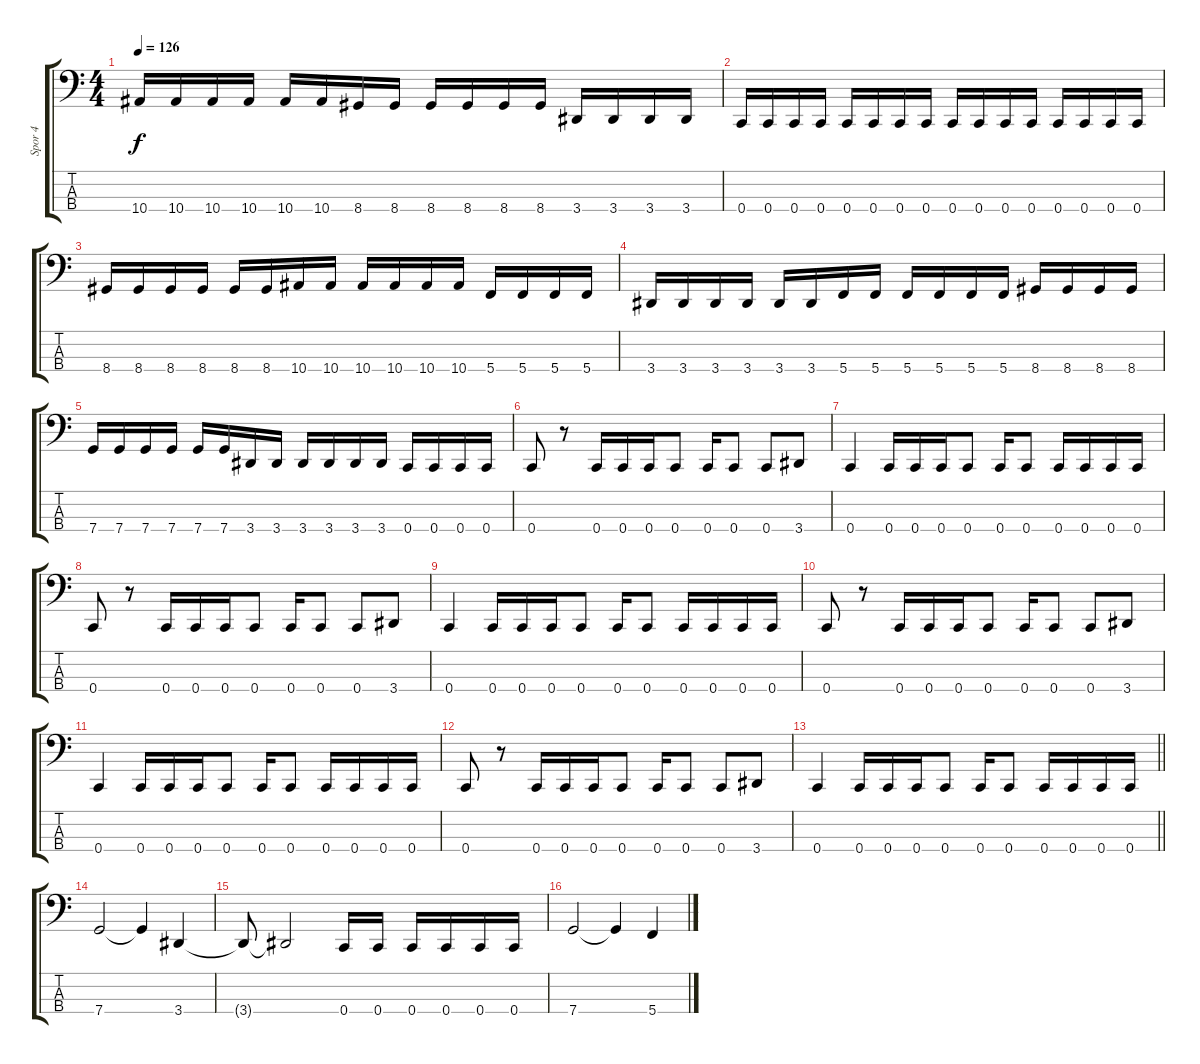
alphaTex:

\track ("Spor 4" "Spor 4") {instrument electricbassfinger}
\staff {score tabs}
\tuning (F2 C2 G1 C1) {hide}
\ts (4 4)
\tempo 126
\clef f4
\ks c
10.4.16{dy f} 10.4.16 10.4.16 10.4.16 10.4.16 10.4.16 8.4.16 8.4.16 8.4.16 8.4.16 8.4.16 8.4.16 3.4.16 3.4.16 3.4.16 3.4.16 |
0.4.16 0.4.16 0.4.16 0.4.16 0.4.16 0.4.16 0.4.16 0.4.16 0.4.16 0.4.16 0.4.16 0.4.16 0.4.16 0.4.16 0.4.16 0.4.16 |
8.4.16 8.4.16 8.4.16 8.4.16 8.4.16 8.4.16 10.4.16 10.4.16 10.4.16 10.4.16 10.4.16 10.4.16 5.4.16 5.4.16 5.4.16 5.4.16 |
3.4.16 3.4.16 3.4.16 3.4.16 3.4.16 3.4.16 5.4.16 5.4.16 5.4.16 5.4.16 5.4.16 5.4.16 8.4.16 8.4.16 8.4.16 8.4.16 |
7.4.16 7.4.16 7.4.16 7.4.16 7.4.16 7.4.16 3.4.16 3.4.16 3.4.16 3.4.16 3.4.16 3.4.16 0.4.16 0.4.16 0.4.16 0.4.16 |
0.4.8 r.8 0.4.16 0.4.16 0.4.16 0.4.8 0.4.16 0.4.8 0.4.8 3.4.8 |
0.4.4 0.4.16 0.4.16 0.4.16 0.4.8 0.4.16 0.4.8 0.4.16 0.4.16 0.4.16 0.4.16 |
0.4.8 r.8 0.4.16 0.4.16 0.4.16 0.4.8 0.4.16 0.4.8 0.4.8 3.4.8 |
0.4.4 0.4.16 0.4.16 0.4.16 0.4.8 0.4.16 0.4.8 0.4.16 0.4.16 0.4.16 0.4.16 |
0.4.8 r.8 0.4.16 0.4.16 0.4.16 0.4.8 0.4.16 0.4.8 0.4.8 3.4.8 |
0.4.4 0.4.16 0.4.16 0.4.16 0.4.8 0.4.16 0.4.8 0.4.16 0.4.16 0.4.16 0.4.16 |
0.4.8 r.8 0.4.16 0.4.16 0.4.16 0.4.8 0.4.16 0.4.8 0.4.8 3.4.8 |
\barLineRight lightlight
0.4.4 0.4.16 0.4.16 0.4.16 0.4.8 0.4.16 0.4.8 0.4.16 0.4.16 0.4.16 0.4.16 |
7.4.2 7.4{t}.4 3.4.4 |
3.4{t}.8 3.4{t}.2 0.4.16 0.4.16 0.4.16 0.4.16 0.4.16 0.4.16 |
7.4.2 7.4{t}.4 5.4.4
